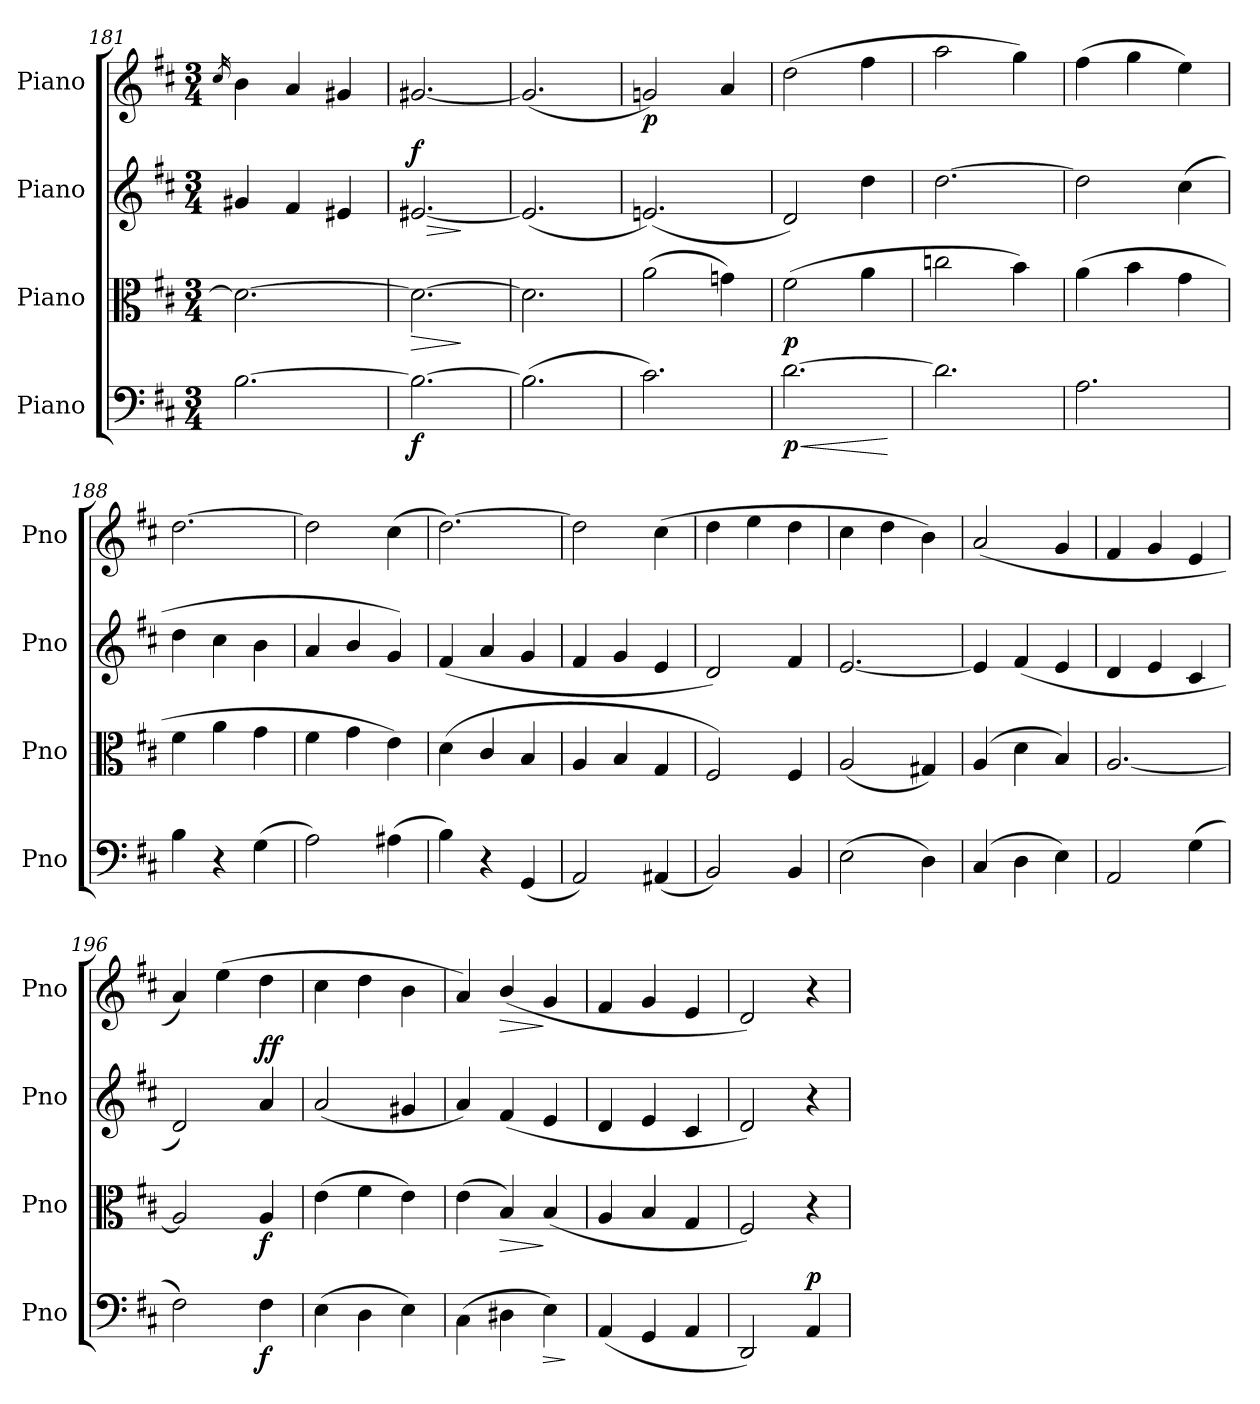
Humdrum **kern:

**kern	**dynam	**kern	**dynam	**kern	**dynam	**kern	**dynam
*part4	*part4	*part3	*part3	*part2	*part2	*part1	*part1
*staff4	*staff4	*staff3	*staff3	*staff2	*staff2	*staff1	*staff1
*I"Piano	*	*I"Piano	*	*I"Piano	*	*I"Piano	*
*I'Pno	*	*I'Pno	*	*I'Pno	*	*I'Pno	*
!!LO:PB:g=z
*clefF4	*	*clefC3	*	*clefG2	*	*clefG2	*
*k[f#c#]	*	*k[f#c#]	*	*k[f#c#]	*	*k[f#c#]	*
*M3/4	*	*M3/4	*	*M3/4	*	*M3/4	*
=181	=181	=181	=181	=181	=181	=181	=181
.	.	.	.	.	.	16qcc#/	.
[2.B\	.	2.d\_	.	4g#X/	.	4b\	.
.	.	.	.	4f#/	.	4a/	.
.	.	.	.	4e#X/	.	4g#X/	.
!!LO:LB:g=z
=182	=182	=182	=182	=182	=182	=182	=182
!	!LO:DY:b	!	!LO:HP:b	!	!LO:HP:b	!	!
!	!	!	!	!	!LO:DY:n=1:a	!	!
2.B\_	f	2.d\_	>	[2.e#X/	> f	[2.g#X/	.
.	.	.	]	.	]	.	.
=183	=183	=183	=183	=183	=183	=183	=183
(2.B\]	.	2.d\]	.	(2.e#/]	.	(2.g#/]	.
=184	=184	=184	=184	=184	=184	=184	=184
!	!	!	!	!	!	!	!LO:DY:b
2.c#\)	.	(2a\	.	(2.en/)	.	2gn/)	p
.	.	4gn\)	.	.	.	4a/	.
=185	=185	=185	=185	=185	=185	=185	=185
!	!LO:HP:b	!	!	!	!	!	!
!	!LO:DY:n=1:b	!	!LO:DY:b	!	!	!	!
[2.d\	< p	(2f#\	p	2d/)	.	(2dd\	.
.	.	4a\	.	4dd\	.	4ff#\	.
.	[	.	.	.	.	.	.
=186	=186	=186	=186	=186	=186	=186	=186
2.d\]	.	2ccn\	.	[2.dd\	.	2aa\	.
.	.	4b\)	.	.	.	4gg\)	.
=187	=187	=187	=187	=187	=187	=187	=187
2.A\	.	(4a\	.	2dd\]	.	(4ff#\	.
.	.	4b\	.	.	.	4gg\	.
.	.	4g\	.	(4cc#\	.	4ee\)	.
=188	=188	=188	=188	=188	=188	=188	=188
4B\	.	4f#\	.	4dd\	.	[2.dd\	.
4r	.	4a\	.	4cc#\	.	.	.
(4G\	.	4g\	.	4b\	.	.	.
=189	=189	=189	=189	=189	=189	=189	=189
2A\)	.	4f#\	.	4a/	.	2dd\]	.
.	.	4g\	.	4b/	.	.	.
(4A#X\	.	4e\)	.	4g/)	.	(4cc#\	.
=190	=190	=190	=190	=190	=190	=190	=190
4B\)	.	(4d\	.	(4f#/	.	[2.dd\)	.
4r	.	4c#/	.	4a/	.	.	.
(4GG/	.	4B/	.	4g/	.	.	.
=191	=191	=191	=191	=191	=191	=191	=191
2AA/)	.	4A/	.	4f#/	.	2dd\]	.
.	.	4B/	.	4g/	.	.	.
(4AA#X/	.	4G/	.	4e/	.	(4cc#\	.
=192	=192	=192	=192	=192	=192	=192	=192
2BB/)	.	2F#/)	.	2d/)	.	4dd\	.
.	.	.	.	.	.	4ee\	.
4BB/	.	4F#/	.	4f#/	.	4dd\	.
=193	=193	=193	=193	=193	=193	=193	=193
(2E\	.	(2A/	.	[2.e/	.	4cc#\	.
.	.	.	.	.	.	4dd\	.
4D\)	.	4G#X/)	.	.	.	4b\)	.
=194	=194	=194	=194	=194	=194	=194	=194
(4C#/	.	(4A/	.	4e/]	.	(2a/	.
4D\	.	4d\	.	(4f#/	.	.	.
4E\)	.	4B/)	.	4e/	.	4g/	.
=195	=195	=195	=195	=195	=195	=195	=195
2AA/	.	[2.A/	.	4d/	.	4f#/	.
.	.	.	.	4e/	.	4g/	.
(4G\	.	.	.	4c#/	.	4e/	.
!!LO:PB:g=z
=196	=196	=196	=196	=196	=196	=196	=196
2F#\)	.	2A/]	.	2d/)	.	4a/)	.
.	.	.	.	.	.	(4ee\	.
!	!LO:DY:b	!	!LO:DY:b	!	!LO:DY:b	!	!
!	!	!	!	!	!LO:DY:n=1:a	!	!
4F#\	f	4A/	f	4a/	f f	4dd\	.
=197	=197	=197	=197	=197	=197	=197	=197
(4E\	.	(4e\	.	(2a/	.	4cc#\	.
4D\	.	4f#\	.	.	.	4dd\	.
4E\)	.	4e\)	.	4g#X/	.	4b\	.
=198	=198	=198	=198	=198	=198	=198	=198
(4C#\	.	(4e\	.	4a/)	.	4a/)	.
!	!	!	!LO:HP:b	!	!	!	!LO:HP:b
4D#X\	.	4B/)	>	(4f#/	.	(4b/	>
!	!LO:HP:b	!	!	!	!	!	!
4E\)	>	(4B/	]	4e/	.	4g/	]
.	]	.	.	.	.	.	.
=199	=199	=199	=199	=199	=199	=199	=199
(4AA/	.	4A/	.	4d/	.	4f#/	.
4GG/	.	4B/	.	4e/	.	4g/	.
4AA/	.	4G/	.	4c#/	.	4e/	.
=200	=200	=200	=200	=200	=200	=200	=200
2DD/)	.	2F#/)	.	2d/)	.	2d/)	.
!	!LO:DY:a	!	!	!	!	!	!
4AA/	p	4r	.	4r	.	4r	.
=	=	=	=	=	=	=	=
*-	*-	*-	*-	*-	*-	*-	*-
